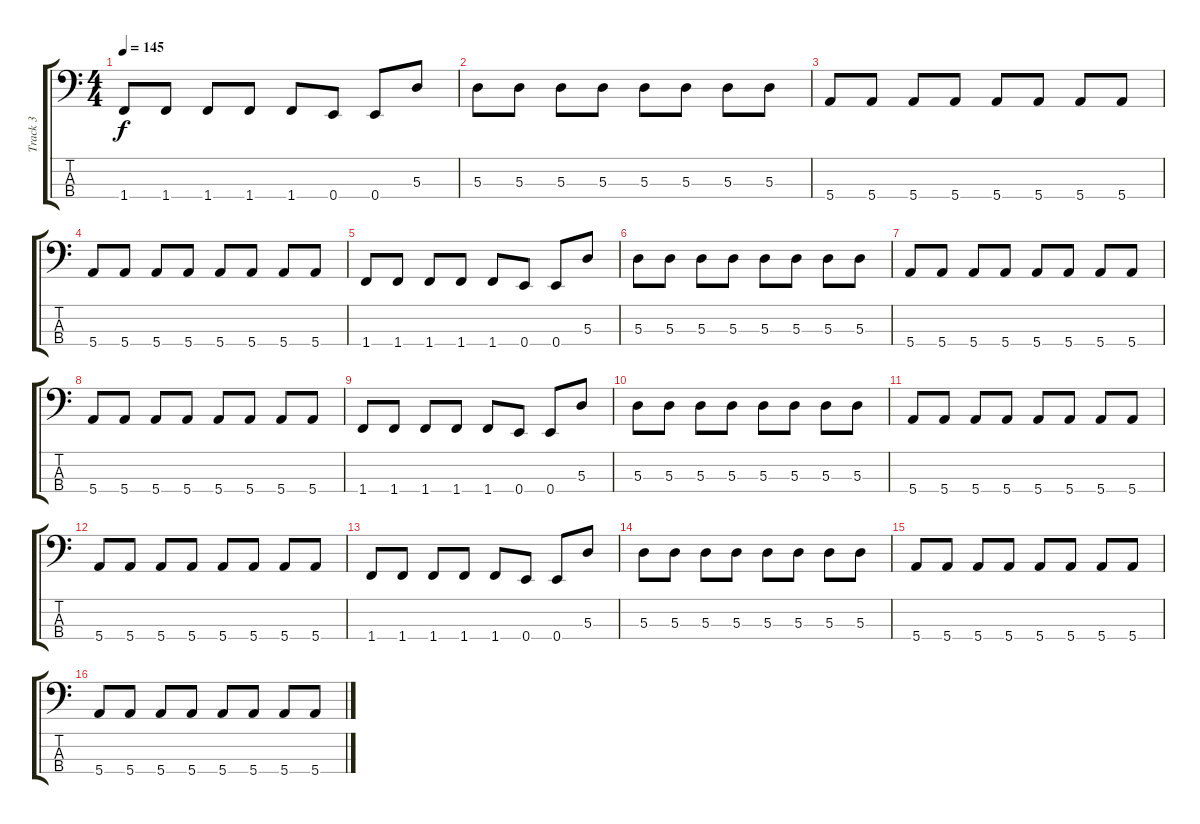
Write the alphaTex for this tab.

\track ("Track 3" "Track 3") {instrument electricbassfinger}
\staff {score tabs}
\tuning (G2 D2 A1 E1) {hide}
\ts (4 4)
\tempo 145
\clef f4
\ks c
1.4.8{dy f} 1.4.8 1.4.8 1.4.8 1.4.8 0.4.8 0.4.8 5.3.8 |
5.3.8 5.3.8 5.3.8 5.3.8 5.3.8 5.3.8 5.3.8 5.3.8 |
5.4.8 5.4.8 5.4.8 5.4.8 5.4.8 5.4.8 5.4.8 5.4.8 |
5.4.8 5.4.8 5.4.8 5.4.8 5.4.8 5.4.8 5.4.8 5.4.8 |
1.4.8 1.4.8 1.4.8 1.4.8 1.4.8 0.4.8 0.4.8 5.3.8 |
5.3.8 5.3.8 5.3.8 5.3.8 5.3.8 5.3.8 5.3.8 5.3.8 |
5.4.8 5.4.8 5.4.8 5.4.8 5.4.8 5.4.8 5.4.8 5.4.8 |
5.4.8 5.4.8 5.4.8 5.4.8 5.4.8 5.4.8 5.4.8 5.4.8 |
1.4.8 1.4.8 1.4.8 1.4.8 1.4.8 0.4.8 0.4.8 5.3.8 |
5.3.8 5.3.8 5.3.8 5.3.8 5.3.8 5.3.8 5.3.8 5.3.8 |
5.4.8 5.4.8 5.4.8 5.4.8 5.4.8 5.4.8 5.4.8 5.4.8 |
5.4.8 5.4.8 5.4.8 5.4.8 5.4.8 5.4.8 5.4.8 5.4.8 |
1.4.8 1.4.8 1.4.8 1.4.8 1.4.8 0.4.8 0.4.8 5.3.8 |
5.3.8 5.3.8 5.3.8 5.3.8 5.3.8 5.3.8 5.3.8 5.3.8 |
5.4.8 5.4.8 5.4.8 5.4.8 5.4.8 5.4.8 5.4.8 5.4.8 |
5.4.8 5.4.8 5.4.8 5.4.8 5.4.8 5.4.8 5.4.8 5.4.8
